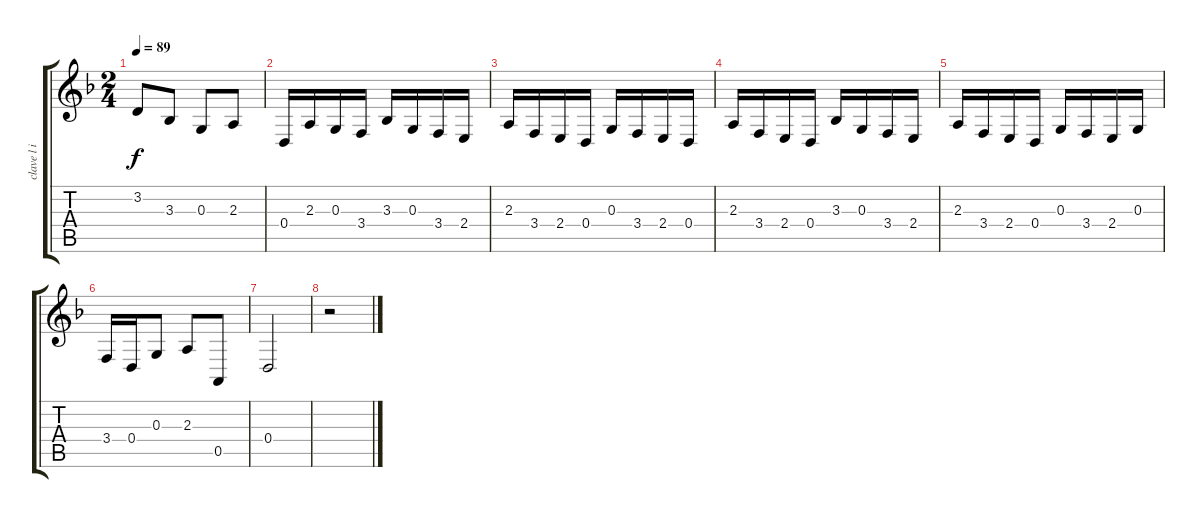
\track ("clave l i" "clave l i") {instrument harpsichord}
\staff {score tabs}
\tuning (E4 B3 G3 D3 A2 E2) {hide}
\ts (2 4)
\tempo 89
\clef g2
\ks dminor
3.2.8{dy f} 3.3.8 0.3.8 2.3.8 |
0.4.16 2.3.16 0.3.16 3.4.16 3.3.16 0.3.16 3.4.16 2.4.16 |
2.3.16 3.4.16 2.4.16 0.4.16 0.3.16 3.4.16 2.4.16 0.4.16 |
2.3.16 3.4.16 2.4.16 0.4.16 3.3.16 0.3.16 3.4.16 2.4.16 |
2.3.16 3.4.16 2.4.16 0.4.16 0.3.16 3.4.16 2.4.16 0.3.16 |
3.4.16 0.4.16 0.3.8 2.3.8 0.5.8 |
0.4.2 |
r.2
